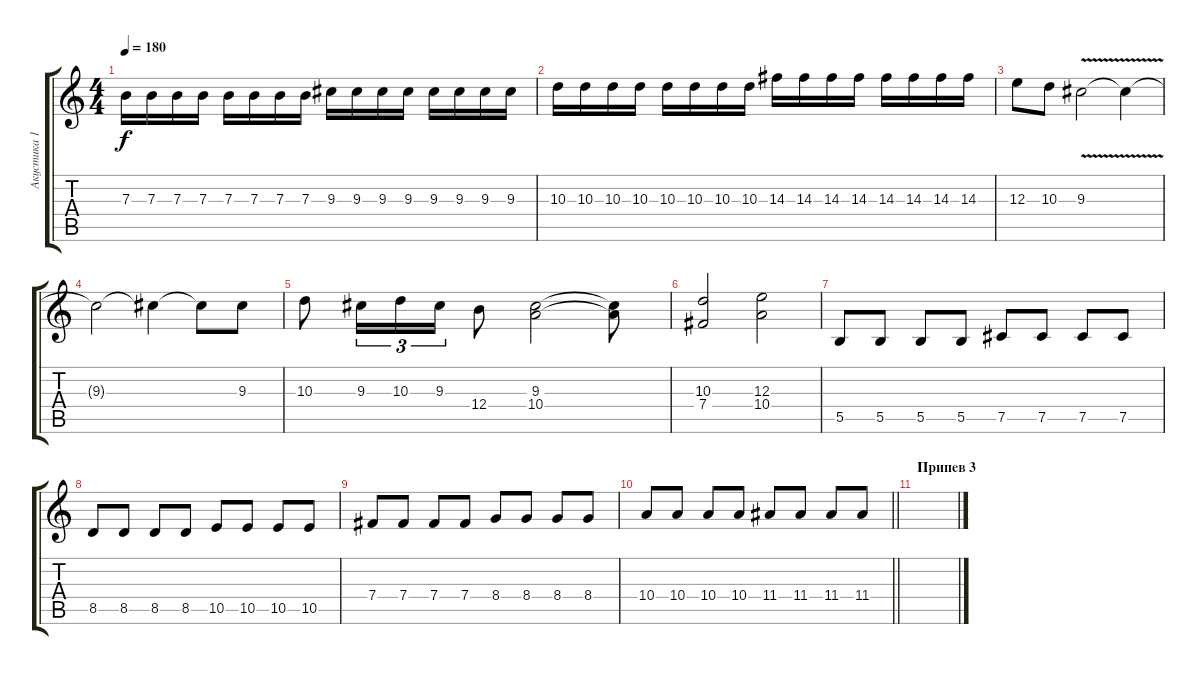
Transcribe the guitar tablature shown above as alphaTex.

\track ("Акустика 1" "Акустика 1") {instrument electricguitarclean}
\staff {score tabs}
\tuning (Db4 Ab3 E3 B2 Gb2 B1) {hide}
\ts (4 4)
\tempo 180
\clef g2
\ks c
7.3.16{dy f} 7.3.16 7.3.16 7.3.16 7.3.16 7.3.16 7.3.16 7.3.16 9.3.16 9.3.16 9.3.16 9.3.16 9.3.16 9.3.16 9.3.16 9.3.16 |
10.3.16 10.3.16 10.3.16 10.3.16 10.3.16 10.3.16 10.3.16 10.3.16 14.3.16 14.3.16 14.3.16 14.3.16 14.3.16 14.3.16 14.3.16 14.3.16 |
12.3.8 10.3.8 9.3{v}.2 9.3{t}.4 |
9.3{t}.2 9.3{t}.4 9.3{t}.8 9.3.8 |
10.3.8 9.3.16{tu (3 2)} 10.3.16{tu (3 2)} 9.3.16{tu (3 2)} 12.4.8 (9.3 10.4).2 (9.3{t} 10.4{t}).8 |
(10.3 7.4).2 (12.3 10.4).2 |
5.5.8 5.5.8 5.5.8 5.5.8 7.5.8 7.5.8 7.5.8 7.5.8 |
8.5.8 8.5.8 8.5.8 8.5.8 10.5.8 10.5.8 10.5.8 10.5.8 |
7.4.8 7.4.8 7.4.8 7.4.8 8.4.8 8.4.8 8.4.8 8.4.8 |
\barLineRight lightlight
10.4.8 10.4.8 10.4.8 10.4.8 11.4.8 11.4.8 11.4.8 11.4.8 |
\section ("" "Припев 3")
